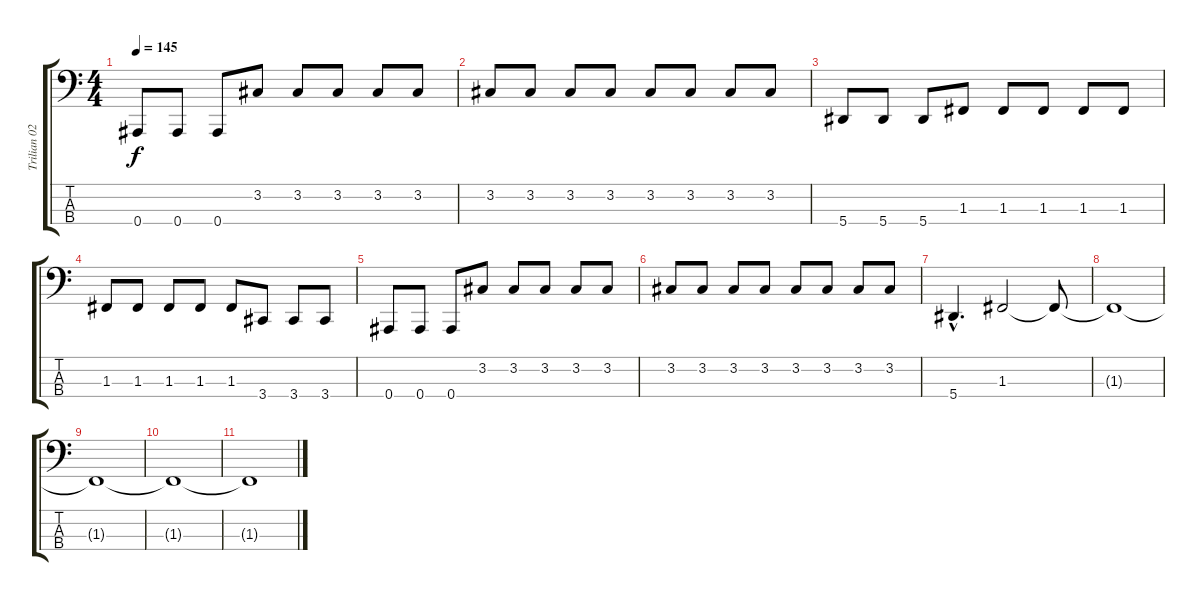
\track ("Trilian 02" "Trilian 02") {instrument electricbassfinger}
\staff {score tabs}
\tuning (Eb2 Bb1 F1 Bb0) {hide}
\ts (4 4)
\tempo 145
\clef f4
\ks c
0.4.8{dy f} 0.4.8 0.4.8 3.2.8 3.2.8 3.2.8 3.2.8 3.2.8 |
3.2.8 3.2.8 3.2.8 3.2.8 3.2.8 3.2.8 3.2.8 3.2.8 |
5.4.8 5.4.8 5.4.8 1.3.8 1.3.8 1.3.8 1.3.8 1.3.8 |
1.3.8 1.3.8 1.3.8 1.3.8 1.3.8 3.4.8 3.4.8 3.4.8 |
0.4.8 0.4.8 0.4.8 3.2.8 3.2.8 3.2.8 3.2.8 3.2.8 |
3.2.8 3.2.8 3.2.8 3.2.8 3.2.8 3.2.8 3.2.8 3.2.8 |
5.4{hac}.4{d} 1.3.2 1.3{t}.8 |
1.3{t}.1 |
1.3{t}.1 |
1.3{t}.1 |
1.3{t}.1
